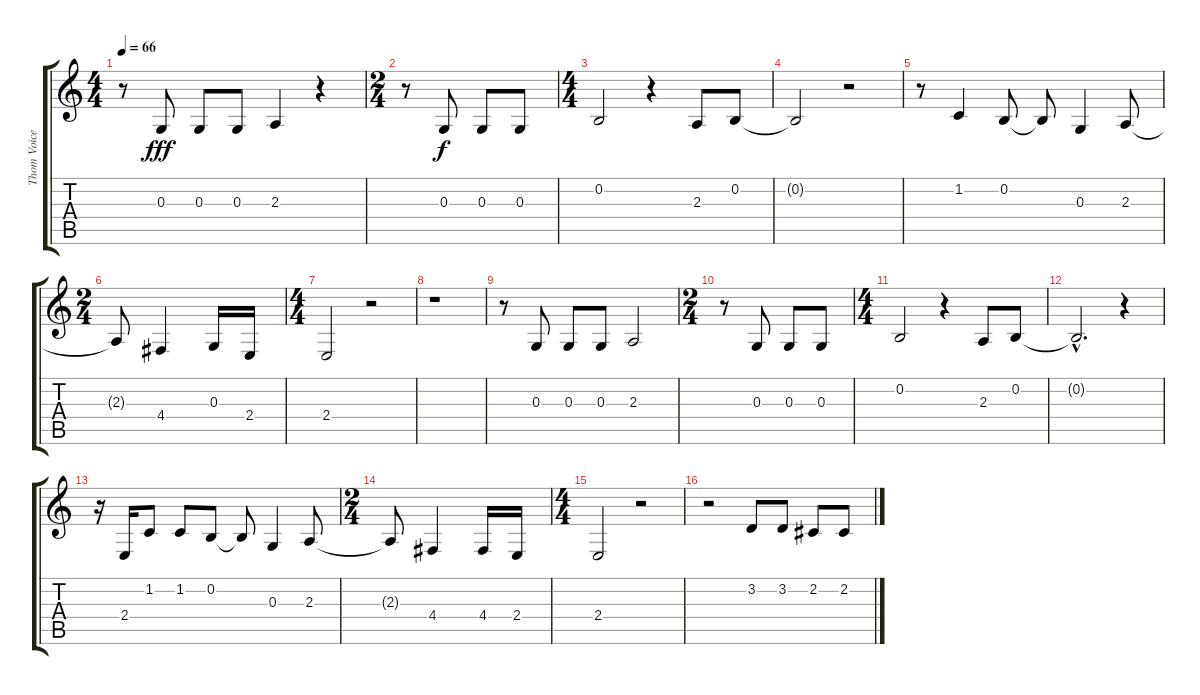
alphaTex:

\track ("Thom Voice" "Thom Voice") {instrument synthvoice}
\staff {score tabs}
\tuning (E4 B3 G3 D3 A2 E2) {hide}
\ts (4 4)
\tempo 66
\clef g2
\ks c
r.8{dy fff instrument synthvoice} 0.3.8 0.3.8 0.3.8 2.3.4 r.4 |
\ts (2 4)
r.8 0.3.8{dy f} 0.3.8 0.3.8 |
\ts (4 4)
0.2.2 r.4 2.3.8 0.2.8 |
0.2{t}.2 r.2 |
r.8 1.2.4 0.2.8 0.2{t}.8 0.3.4 2.3.8 |
\ts (2 4)
2.3{t}.8 4.4.4 0.3.16 2.4.16 |
\ts (4 4)
2.4.2 r.2 |
r.1 |
r.8 0.3.8 0.3.8 0.3.8 2.3.2 |
\ts (2 4)
r.8 0.3.8 0.3.8 0.3.8 |
\ts (4 4)
0.2.2 r.4 2.3.8 0.2.8 |
0.2{hac t}.2{d} r.4 |
r.16 2.4.16 1.2.8 1.2.8 0.2.8 0.2{t}.8 0.3.4 2.3.8 |
\ts (2 4)
2.3{t}.8 4.4.4 4.4.16 2.4.16 |
\ts (4 4)
2.4.2 r.2 |
r.2 3.2.8 3.2.8 2.2.8 2.2.8
